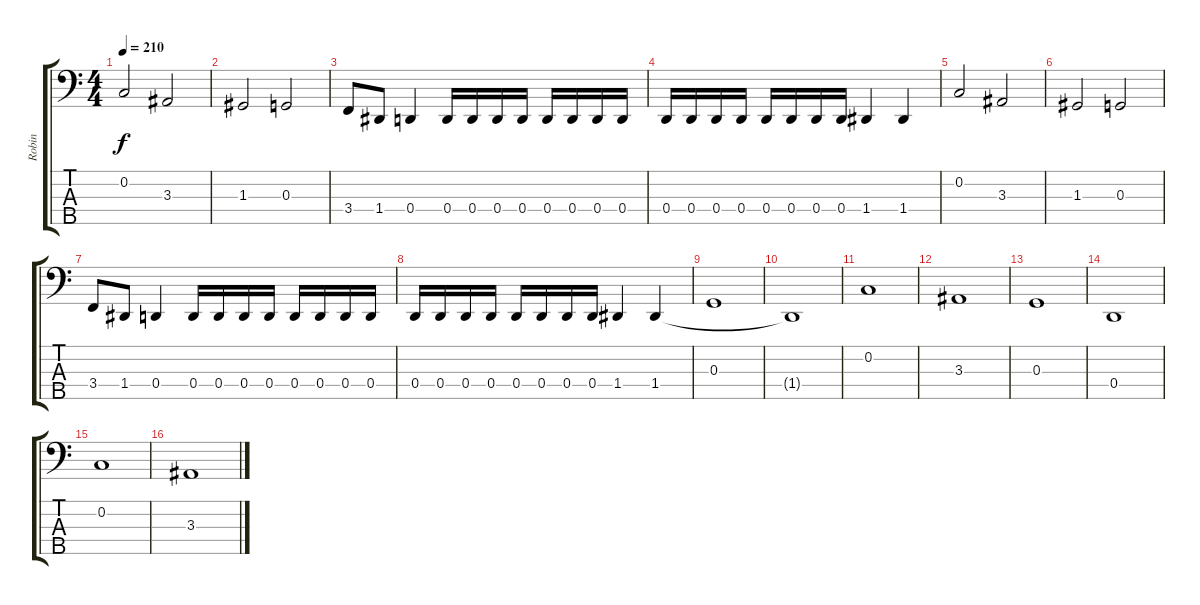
\track ("Robin" "Robin") {instrument electricbasspick}
\staff {score tabs}
\tuning (F2 C2 G1 D1 A0) {hide}
\ts (4 4)
\tempo 210
\clef f4
\ks c
0.2.2{dy f} 3.3.2 |
1.3.2 0.3.2 |
3.4.8 1.4.8 0.4.4 0.4.16 0.4.16 0.4.16 0.4.16 0.4.16 0.4.16 0.4.16 0.4.16 |
0.4.16 0.4.16 0.4.16 0.4.16 0.4.16 0.4.16 0.4.16 0.4.16 1.4.4 1.4.4 |
0.2.2 3.3.2 |
1.3.2 0.3.2 |
3.4.8 1.4.8 0.4.4 0.4.16 0.4.16 0.4.16 0.4.16 0.4.16 0.4.16 0.4.16 0.4.16 |
0.4.16 0.4.16 0.4.16 0.4.16 0.4.16 0.4.16 0.4.16 0.4.16 1.4.4 1.4.4 |
0.3.1 |
1.4{t}.1 |
0.2.1 |
3.3.1 |
0.3.1 |
0.4.1 |
0.2.1 |
3.3.1
